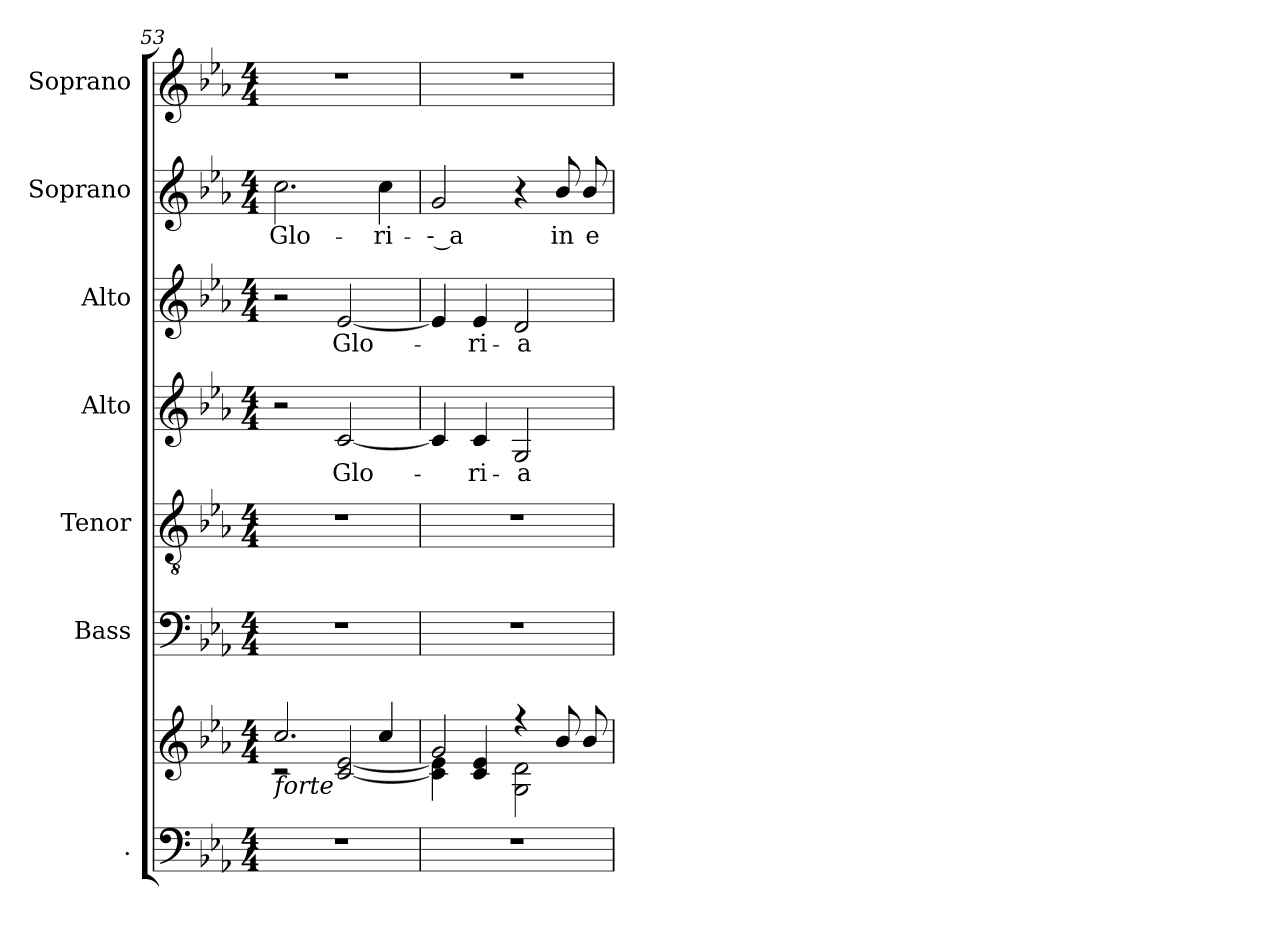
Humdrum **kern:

**kern	**kern	**kern	**kern	**kern	**text	**kern	**text	**kern	**text	**kern
*part7	*part7	*part6	*part5	*part4	*part4	*part3	*part3	*part2	*part2	*part1
*staff8	*staff7	*staff6	*staff5	*staff4	*staff4	*staff3	*staff3	*staff2	*staff2	*staff1
*I".	*	*I"Bass	*I"Tenor	*I"Alto	*	*I"Alto	*	*I"Soprano	*	*I"Soprano
*	*	*I'B.	*I'T.	*	*	*I'A.	*	*	*	*I'S.
*clefF4	*clefG2	*clefF4	*clefGv2	*clefG2	*	*clefG2	*	*clefG2	*	*clefG2
*	*	*	*ITrd7c12	*	*	*	*	*	*	*
*k[b-e-a-]	*k[b-e-a-]	*k[b-e-a-]	*k[b-e-a-]	*k[b-e-a-]	*	*k[b-e-a-]	*	*k[b-e-a-]	*	*k[b-e-a-]
*E-:	*E-:	*E-:	*E-:	*E-:	*	*E-:	*	*E-:	*	*E-:
*M4/4	*M4/4	*M4/4	*M4/4	*M4/4	*	*M4/4	*	*M4/4	*	*M4/4
=53	=53	=53	=53	=53	=53	=53	=53	=53	=53	=53
*	*^	*	*	*	*	*	*	*	*	*
!	!LO:TX:b:i:t=forte	!	!	!	!	!	!	!	!	!	!
!	!	!	!	!	!	!	!	!	!	!LO:LY:b:color=#000000	!
1r	2.cci/	2r	1r	1r	2r	.	2r	.	2.cci\	Glo-	1r
!	!	!	!	!	!	!LO:LY:b:color=#000000	!	!	!	!	!
!	!	!	!	!	!	!	!	!LO:LY:b:color=#000000	!	!	!
.	.	[2ci/ [2e-i	.	.	[2ci/	Glo-	[2e-i/	Glo-	.	.	.
!	!	!	!	!	!	!	!	!	!	!LO:LY:b:color=#000000	!
.	4cci/	.	.	.	.	.	.	.	4cci\	-ri-	.
!!LO:LB:g=z
=54	=54	=54	=54	=54	=54	=54	=54	=54	=54	=54	=54
!	!	!	!	!	!	!	!	!	!	!LO:LY:b:color=#000000	!
1r	2gi/	4ci\] 4e-i]	1r	1r	4ci/]	.	4e-i/]	.	2gi/	-- a	1r
!	!	!	!	!	!	!LO:LY:b:color=#000000	!	!	!	!	!
!	!	!	!	!	!	!	!	!LO:LY:b:color=#000000	!	!	!
.	.	4ci/ 4e-i	.	.	4ci/	-ri-	4e-i/	-ri-	.	.	.
!	!	!	!	!	!	!LO:LY:b:color=#000000	!	!	!	!	!
!	!	!	!	!	!	!	!	!LO:LY:b:color=#000000	!	!	!
.	4r	2Gi\ 2di	.	.	2Gi/	-a	2di/	-a	4r	.	.
!	!	!	!	!	!	!	!	!	!	!LO:LY:b:color=#000000	!
.	8b-i/	.	.	.	.	.	.	.	8b-i/	in	.
!	!	!	!	!	!	!	!	!	!	!LO:LY:b:color=#000000	!
.	8b-i/	.	.	.	.	.	.	.	8b-i/	e-	.
*	*v	*v	*	*	*	*	*	*	*	*	*
=	=	=	=	=	=	=	=	=	=	=
*-	*-	*-	*-	*-	*-	*-	*-	*-	*-	*-
